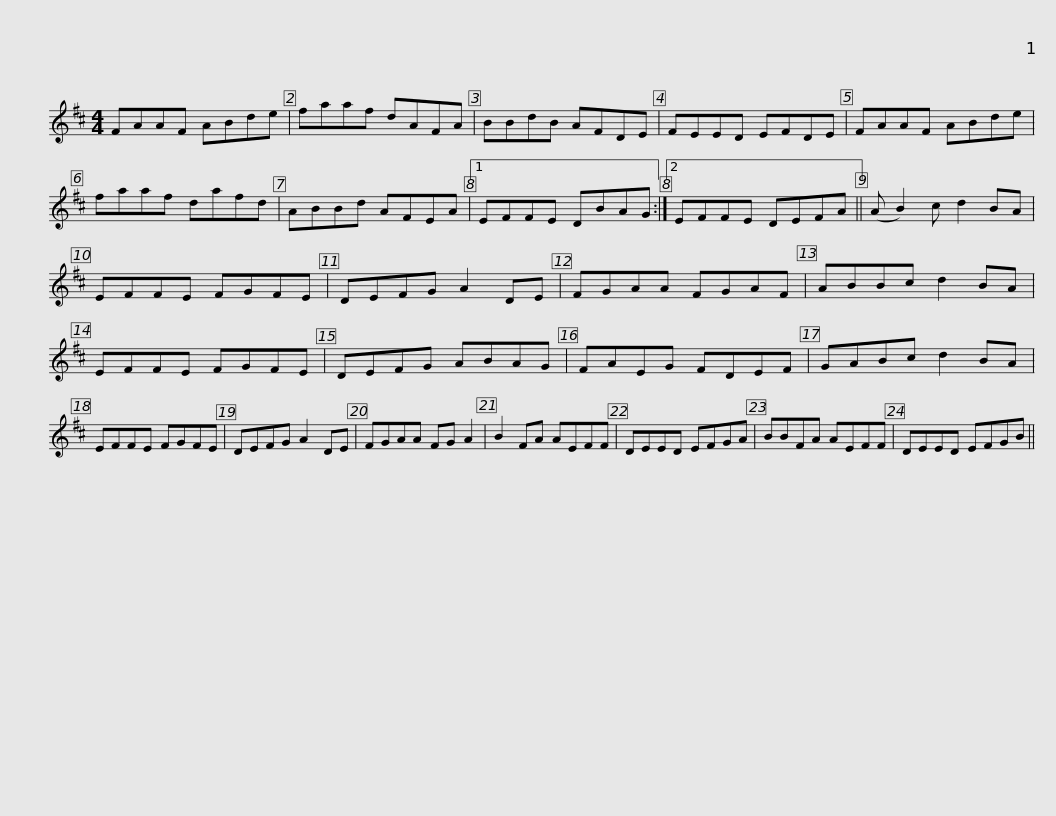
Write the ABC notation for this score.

X:1
L:1/8
M:4/4
I:linebreak $
K:D
V:1 treble
V:1
 FAAF ABde | faaf dAFA | BBdB AFDE | FEED EFDE | FAAF ABde |$ %5
 faaf dafd | ABBd AFEA |1 EFFE DBAG :|2 EFFE DEFA || (A B2) c d2 BA |$ %10
 EFFE FGFE | DEFG A2 DE | FGAA FGAF | ABBc d2 BA | EFFE FGFE | %15
 DEFG ABAG |$ FAEG FDEF | GABc d2 BA | EFFE FGFE | DEFG A2 DE | %20
 FGAA FG A2 | B2 FA AEFF |$ DEED EFGA | BBFA AEFF | DEED EFGB || %25
